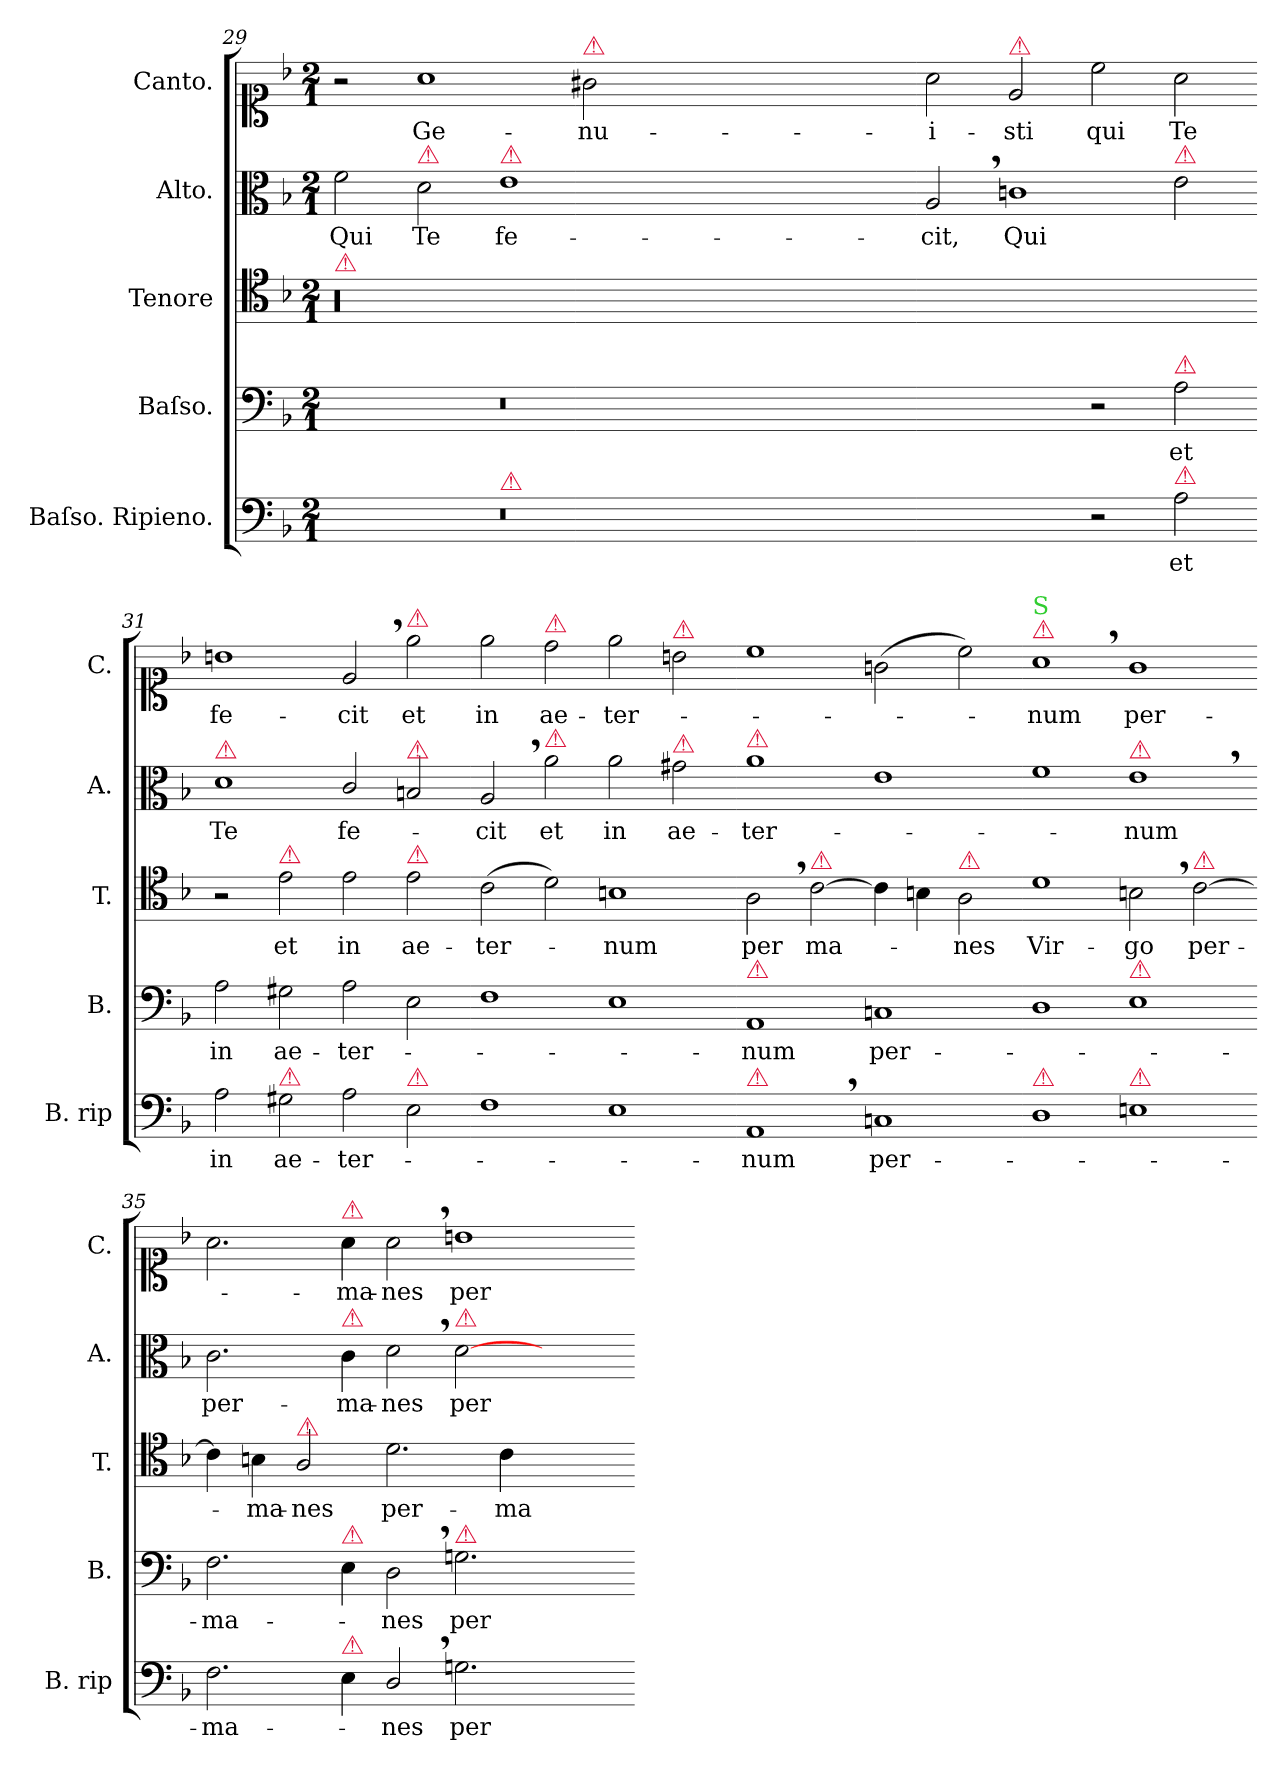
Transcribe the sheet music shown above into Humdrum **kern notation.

**kern	**text	**kern	**text	**kern	**text	**kern	**text	**kern	**text
*part5	*part5	*part4	*part4	*part3	*part3	*part2	*part2	*part1	*part1
*staff5	*staff5	*staff4	*staff4	*staff3	*staff3	*staff2	*staff2	*staff1	*staff1
*I"Baſso. Ripieno.	*	*I"Baſso.	*	*I"Tenore	*	*I"Alto.	*	*I"Canto.	*
*I'B. rip	*	*I'B.	*	*I'T.	*	*I'A.	*	*I'C.	*
*clefF4	*	*clefF4	*	*clefC4	*	*clefC3	*	*clefC1	*
*k[b-]	*	*k[b-]	*	*k[b-]	*	*k[b-]	*	*k[b-]	*
*M2/1	*	*M2/1	*	*M2/1	*	*M2/1	*	*M2/1	*
=29	=29	=29	=29	=29	=29	=29	=29	=29	=29
!	!	!	!	!LO:TX:a:color=crimson:t=⚠	!	!	!	!	!
1ryy	.	1ryy	.	00r	.	2f\	Qui	2r	.
!	!	!	!	!	!	!LO:TX:a:color=crimson:t=⚠	!	!	!
.	.	.	.	.	.	2d\	Te	1a	Ge-
!	!	!	!	!	!	!LO:TX:a:color=crimson:t=⚠	!	!	!
!LO:TX:a:color=crimson:t=⚠	!	!	!	!	!	!	!	!	!
0r	.	0r	.	.	.	1e	fe-	.	.
!	!	!	!	!	!	!	!	!LO:TX:a:color=crimson:t=⚠	!
.	.	.	.	.	.	.	.	2g#X\	-nu-
.	.	.	.	.	.	0ryy	.	0ryy	.
1ryy	.	1ryy	.	.	.	.	.	.	.
=30-	=30-	=30-	=30-	=30-	=30-	=30-	=30-	=30-	=30-
1ryy	.	1ryy	.	0ryy	.	2A,</	-cit,	2a\	-i-
!	!	!	!	!	!	!	!	!LO:TX:a:color=crimson:t=⚠	!
.	.	.	.	.	.	1cn	Qui	2e/	-sti
2r	.	2r	.	.	.	.	.	2cc\	qui
!	!	!	!	!	!	!LO:TX:a:color=crimson:t=⚠	!	!	!
!	!	!LO:TX:a:color=crimson:t=⚠	!	!	!	!	!	!	!
!LO:TX:a:color=crimson:t=⚠	!	!	!	!	!	!	!	!	!
2A\	et	2A\	et	.	.	2e\	.	2a\	Te
=31-	=31-	=31-	=31-	=31-	=31-	=31-	=31-	=31-	=31-
!	!	!	!	!	!	!LO:TX:a:color=crimson:t=⚠	!	!	!
2A\	in	2A\	in	2r	.	1d	Te	1bn	fe-
!	!	!	!	!LO:TX:a:color=crimson:t=⚠	!	!	!	!	!
!LO:TX:a:color=crimson:t=⚠	!	!	!	!	!	!	!	!	!
2G#X\	ae-	2G#X\	ae-	2e\	et	.	.	.	.
2A\	-ter-	2A\	-ter-	2e\	in	2c/	fe-	2e,</	-cit
!	!	!	!	!	!	!	!	!LO:TX:a:color=crimson:t=⚠	!
!	!	!	!	!	!	!LO:TX:a:color=crimson:t=⚠	!	!	!
!	!	!	!	!LO:TX:a:color=crimson:t=⚠	!	!	!	!	!
!LO:TX:a:color=crimson:t=⚠	!	!	!	!	!	!	!	!	!
2E\	.	2E\	.	2e\	ae-	2Bn/	.	2ee\	et
=32-	=32-	=32-	=32-	=32-	=32-	=32-	=32-	=32-	=32-
1F	.	1F	.	(2c\	-ter-	2A,</	-cit	2ee\	in
!	!	!	!	!	!	!	!	!LO:TX:a:color=crimson:t=⚠	!
!	!	!	!	!	!	!LO:TX:a:color=crimson:t=⚠	!	!	!
.	.	.	.	2d\)	.	2a\	et	2dd\	ae-
1E	.	1E	.	1Bn	-num	2a\	in	2ee\	-ter-
!	!	!	!	!	!	!	!	!LO:TX:a:color=crimson:t=⚠	!
!	!	!	!	!	!	!LO:TX:a:color=crimson:t=⚠	!	!	!
.	.	.	.	.	.	2g#X\	ae-	2bn\	.
=33-	=33-	=33-	=33-	=33-	=33-	=33-	=33-	=33-	=33-
!	!	!	!	!	!	!LO:TX:a:color=crimson:t=⚠	!	!	!
!	!	!LO:TX:a:color=crimson:t=⚠	!	!	!	!	!	!	!
!LO:TX:a:color=crimson:t=⚠	!	!	!	!	!	!	!	!	!
1AA,<	num	1AA	-num	2A,<\	per	1a	-ter-	1cc	.
!	!	!	!	!LO:TX:a:color=crimson:t=⚠	!	!	!	!	!
.	.	.	.	[2c\	ma-	.	.	.	.
1Cn	per-	1Cn	per-	4c!]	.	1e	.	(2gn\	.
.	.	.	.	4Bn\	.	.	.	.	.
!	!	!	!	!LO:TX:a:color=crimson:t=⚠	!	!	!	!	!
.	.	.	.	2A\	-nes	.	.	2cc\)	.
=34-	=34-	=34-	=34-	=34-	=34-	=34-	=34-	=34-	=34-
!	!	!	!	!	!	!	!	!LO:TX:a:color=crimson:t=⚠	!
!	!	!	!	!	!	!	!	!LO:TX:a:color=limegreen:t=S	!
!LO:TX:a:color=crimson:t=⚠	!	!	!	!	!	!	!	!	!
1D	.	1D	.	1d	Vir-	1f	.	1a,<	-num
!	!	!	!	!	!	!LO:TX:a:color=crimson:t=⚠	!	!	!
!	!	!LO:TX:a:color=crimson:t=⚠	!	!	!	!	!	!	!
!LO:TX:a:color=crimson:t=⚠	!	!	!	!	!	!	!	!	!
1En	.	1E	.	2Bn,<\	-go	1e,<	-num	1g	per-
!	!	!	!	!LO:TX:a:color=crimson:t=⚠	!	!	!	!	!
.	.	.	.	[2c\	per-	.	.	.	.
=35-	=35-	=35-	=35-	=35-	=35-	=35-	=35-	=35-	=35-
2.F\	-ma-	2.F\	-ma-	4c!]	.	2.c\	per-	2.a\	.
.	.	.	.	4Bn\	-ma-	.	.	.	.
!	!	!	!	!LO:TX:a:color=crimson:t=⚠	!	!	!	!	!
.	.	.	.	2A/	-nes	.	.	.	.
!	!	!	!	!	!	!	!	!LO:TX:a:color=crimson:t=⚠	!
!	!	!	!	!	!	!LO:TX:a:color=crimson:t=⚠	!	!	!
!	!	!LO:TX:a:color=crimson:t=⚠	!	!	!	!	!	!	!
!LO:TX:a:color=crimson:t=⚠	!	!	!	!	!	!	!	!	!
4E\	.	4E\	.	.	.	4c\	-ma-	4a\	-ma-
!	!	!	!	!	!LO:LY:i	!	!	!	!
2D,</	-nes	2D,<\	-nes	2.d\	per-	2d,<\	-nes	2a,<\	-nes
!	!	!	!	!	!	!LO:TX:a:color=crimson:t=⚠	!	!	!
!	!	!LO:TX:a:color=crimson:t=⚠	!	!	!	!	!	!	!
!	!LO:LY:i	!	!LO:LY:i	!	!	!	!LO:LY:i	!	!
2.Gn\	per-	2.Gn\	per-	.	.	[2d\	per-	1bn\	per-
!	!	!	!	!	!LO:LY:i	!	!	!	!
.	.	.	.	4c\	-ma-	.	.	.	.
.	.	.	.	2ryy	.	2ryy	.	.	.
4ryy	.	4ryy	.	.	.	.	.	.	.
=-	=-	=-	=-	=-	=-	=-	=-	=-	=-
*-	*-	*-	*-	*-	*-	*-	*-	*-	*-
